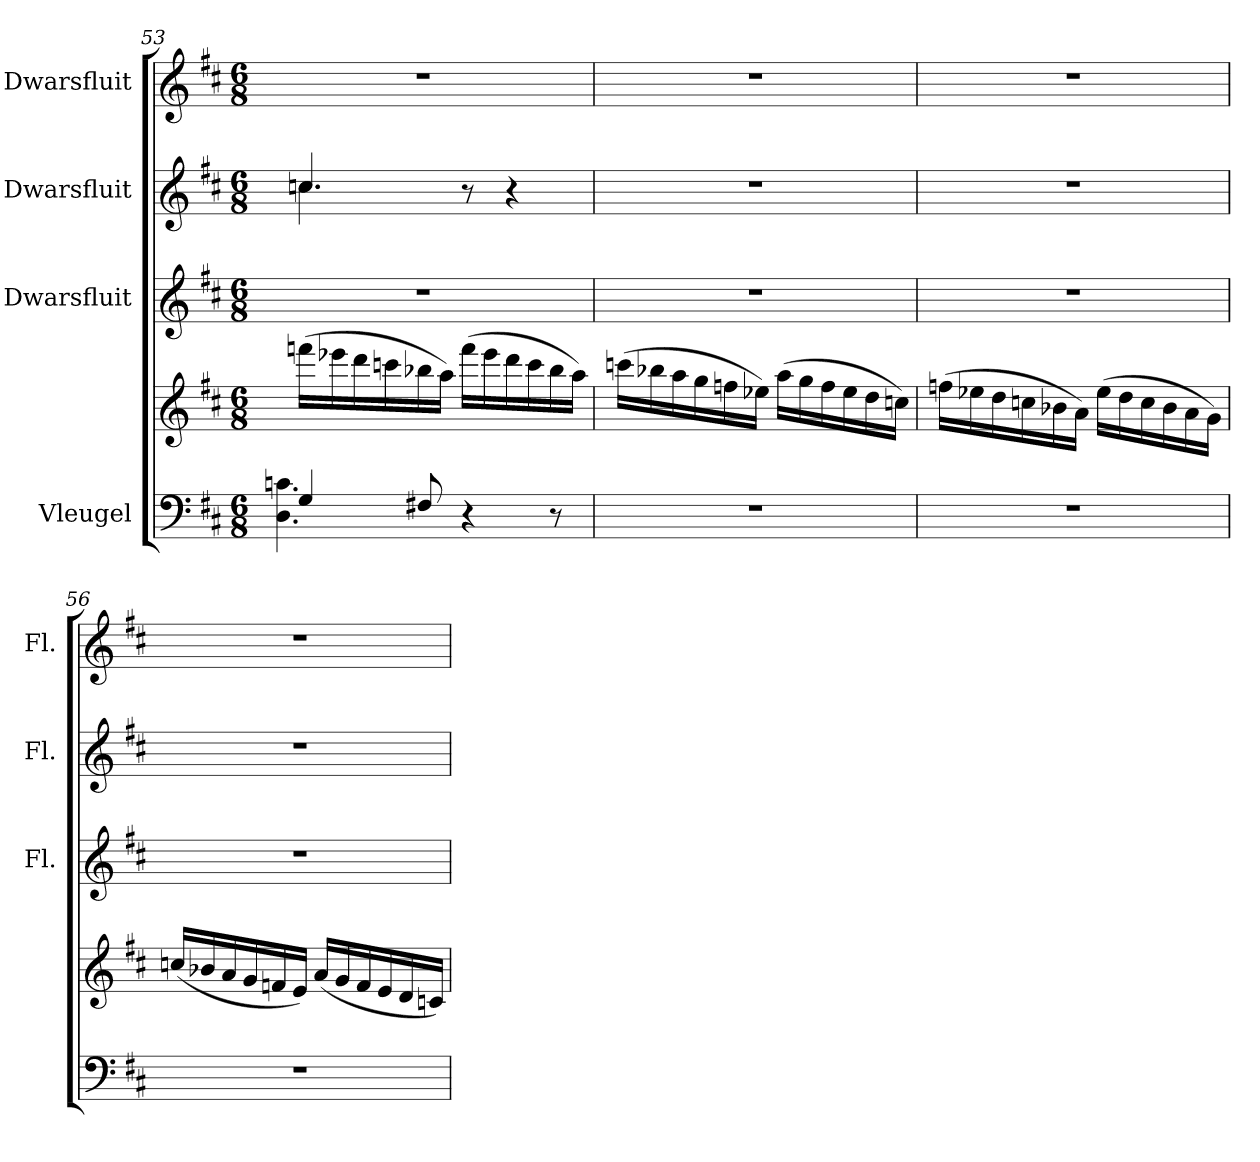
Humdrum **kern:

**kern	**kern	**kern	**kern	**kern
*part4	*part4	*part3	*part2	*part1
*staff5	*staff4	*staff3	*staff2	*staff1
*I"Vleugel	*	*I"Dwarsfluit	*I"Dwarsfluit	*I"Dwarsfluit
*	*	*I'Fl.	*I'Fl.	*I'Fl.
!!LO:LB:g=z
*clefF4	*clefG2	*clefG2	*clefG2	*clefG2
*k[f#c#]	*k[f#c#]	*k[f#c#]	*k[f#c#]	*k[f#c#]
*M6/8	*M6/8	*M6/8	*M6/8	*M6/8
=53	=53	=53	=53	=53
*^	*	*	*^	*
4G/	4.D\ 4.cn\	(16fffn\LL	2.r	4.ccn/	4.cc\	2.r
.	.	16eee-X\	.	.	.	.
.	.	16ddd\	.	.	.	.
.	.	16cccn\	.	.	.	.
8F#X/	.	16bb-X\	.	.	.	.
.	.	16aa\JJ)	.	.	.	.
4r	8ryy	(16fff\LL	.	8r	8ryy	.
.	.	16eee-\	.	.	.	.
.	4ryy	16ddd\	.	4r	4ryy	.
.	.	16ccc\	.	.	.	.
8r	.	16bb-\	.	.	.	.
.	.	16aa\JJ)	.	.	.	.
*v	*v	*	*	*v	*v	*
=54	=54	=54	=54	=54
2.r	(16cccn\LL	2.r	2.r	2.r
.	16bb-X\	.	.	.
.	16aa\	.	.	.
.	16gg\	.	.	.
.	16ffn\	.	.	.
.	16ee-X\JJ)	.	.	.
.	(16aa\LL	.	.	.
.	16gg\	.	.	.
.	16ff\	.	.	.
.	16ee-\	.	.	.
.	16dd\	.	.	.
.	16ccn\JJ)	.	.	.
=55	=55	=55	=55	=55
2.r	(16ffn\LL	2.r	2.r	2.r
.	16ee-X\	.	.	.
.	16dd\	.	.	.
.	16ccn\	.	.	.
.	16b-X\	.	.	.
.	16a\JJ)	.	.	.
.	(16ee-\LL	.	.	.
.	16dd\	.	.	.
.	16cc\	.	.	.
.	16b-\	.	.	.
.	16a\	.	.	.
.	16g\JJ)	.	.	.
!!LO:PB:g=z
=56	=56	=56	=56	=56
2.r	(16ccn/LL	2.r	2.r	2.r
.	16b-X/	.	.	.
.	16a/	.	.	.
.	16g/	.	.	.
.	16fn/	.	.	.
.	16e/JJ)	.	.	.
.	(16a/LL	.	.	.
.	16g/	.	.	.
.	16f/	.	.	.
.	16e/	.	.	.
.	16d/	.	.	.
.	16cn/JJ)	.	.	.
=	=	=	=	=
*-	*-	*-	*-	*-
